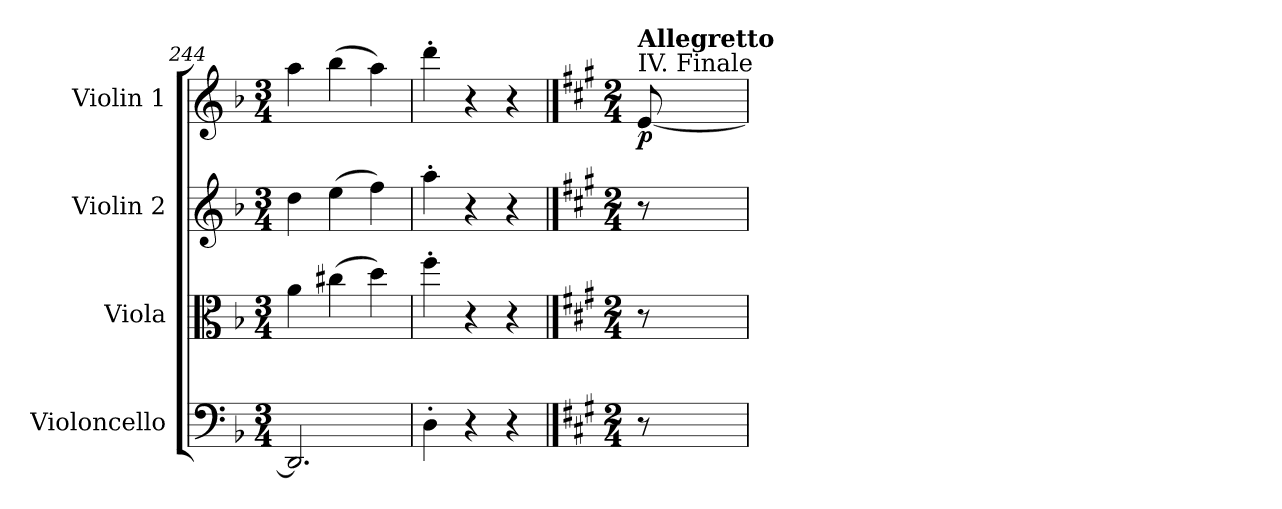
**kern	**kern	**kern	**kern	**dynam
*part4	*part3	*part2	*part1	*part1
*staff4	*staff3	*staff2	*staff1	*staff1
*I"Violoncello	*I"Viola	*I"Violin 2	*I"Violin 1	*
*I'Vc	*I'Vla	*I'Vln	*I'Vln	*
*clefF4	*clefC3	*clefG2	*clefG2	*
*k[b-]	*k[b-]	*k[b-]	*k[b-]	*
*M3/4	*M3/4	*M3/4	*M3/4	*
=244	=244	=244	=244	=244
2.DD/]	4a\	4dd\	4aa\	.
.	(4cc#X\	(4ee\	(4bb-\	.
.	4dd\)	4ff\)	4aa\)	.
=245	=245	=245	=245	=245
4D'\	4ff'\	4aa'\	4ddd'\	.
4r	4r	4r	4r	.
4r	4r	4r	4r	.
!!LO:PB:g=z
==	==	==	==	==
*k[f#c#g#]	*k[f#c#g#]	*k[f#c#g#]	*k[f#c#g#]	*
*M2/4	*M2/4	*M2/4	*M2/4	*
!	!	!	!LO:TX:a:t=IV.  Finale	!
!	!	!	!LO:TX:a:B:t=Allegretto	!
!	!	!	!	!LO:DY:b
8r	8r	8r	[8e/	p
=	=	=	=	=
*-	*-	*-	*-	*-
